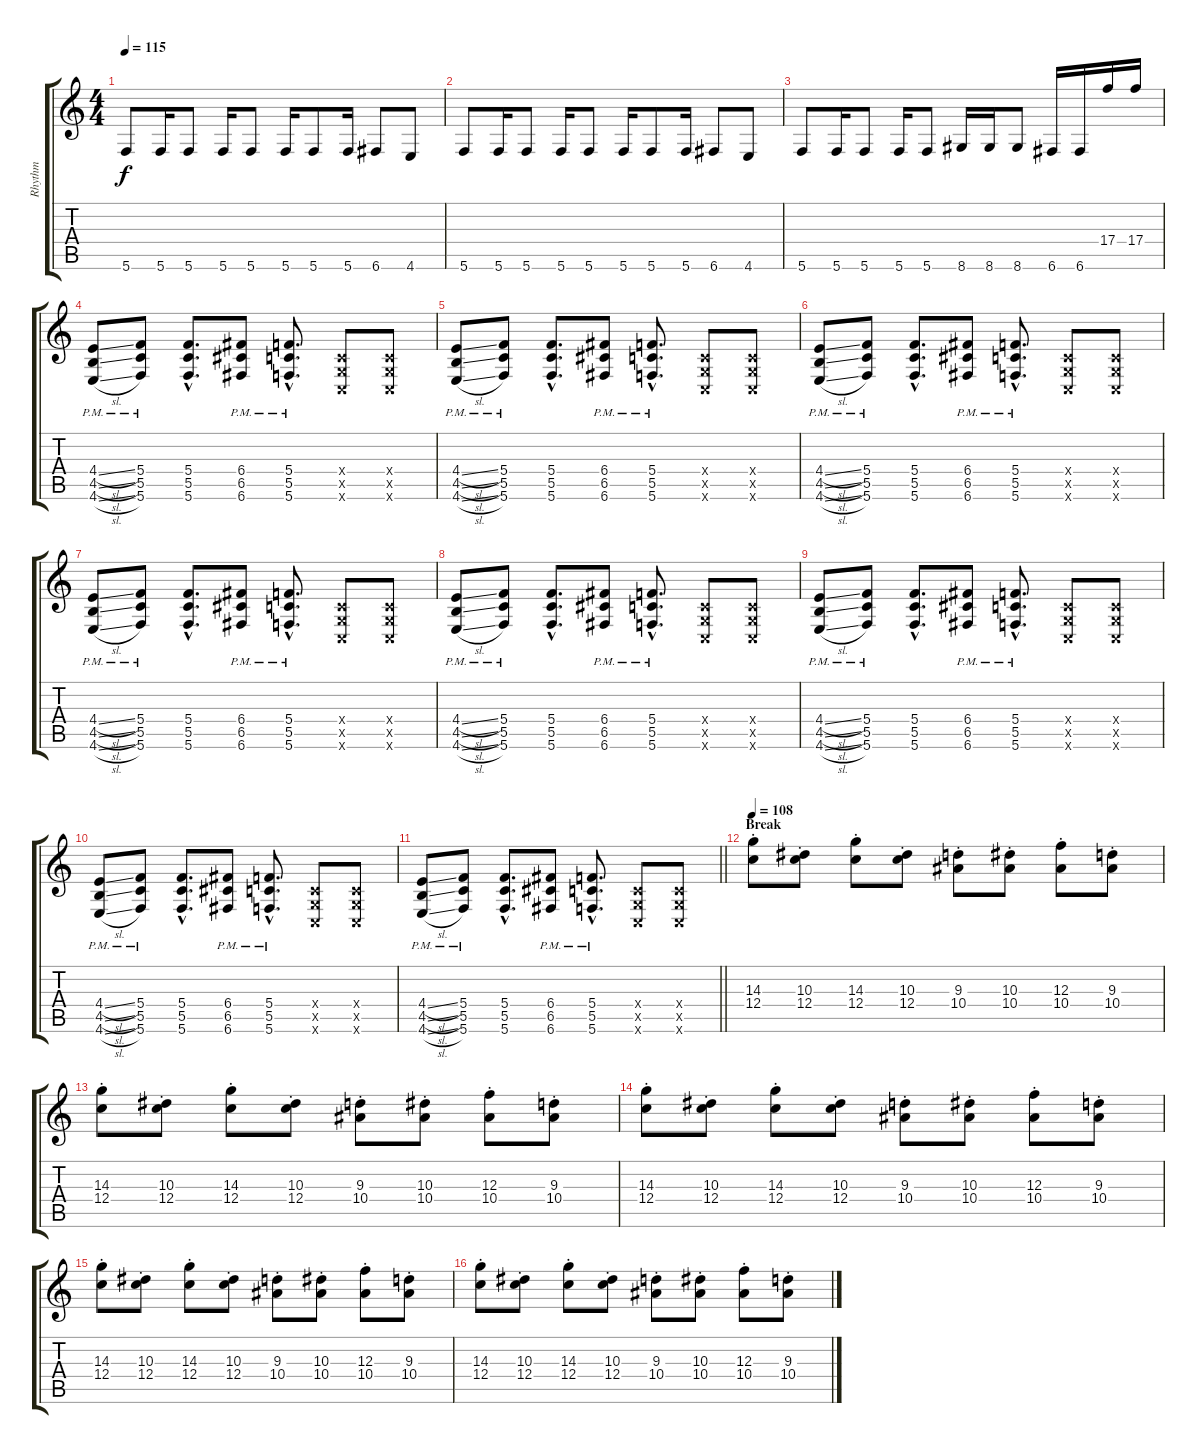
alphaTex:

\track ("Rhythm" "Rhythm") {instrument distortionguitar}
\staff {score tabs}
\tuning (D4 A3 F3 C3 G2 C2) {hide}
\ts (4 4)
\tempo 115
\clef g2
\ks c
5.6.8{dy f} 5.6.16 5.6.8 5.6.16 5.6.8 5.6.16 5.6.8 5.6.16 6.6.8 4.6.8 |
5.6.8 5.6.16 5.6.8 5.6.16 5.6.8 5.6.16 5.6.8 5.6.16 6.6.8 4.6.8 |
5.6.8 5.6.16 5.6.8 5.6.16 5.6.8 8.6.16 8.6.16 8.6.8 6.6.16 6.6.16 17.4.16 17.4.16 |
(4.4{sl pm} 4.5{sl} 4.6{sl pm}).8 (5.4{pm} 5.5{pm} 5.6).8 (5.4{hac} 5.5{hac} 5.6{hac}).8{d} (6.4{pm} 6.5{pm} 6.6{pm}).8 (5.4{hac pm} 5.5{hac pm} 5.6{hac pm}).8{d} (0.4{x} 0.5{x} 0.6{x}).8 (0.4{x} 0.5{x} 0.6{x}).8 |
(4.4{sl pm} 4.5{sl} 4.6{sl pm}).8 (5.4{pm} 5.5{pm} 5.6).8 (5.4{hac} 5.5{hac} 5.6{hac}).8{d} (6.4{pm} 6.5{pm} 6.6{pm}).8 (5.4{hac pm} 5.5{hac pm} 5.6{hac pm}).8{d} (0.4{x} 0.5{x} 0.6{x}).8 (0.4{x} 0.5{x} 0.6{x}).8 |
(4.4{sl pm} 4.5{sl} 4.6{sl pm}).8 (5.4{pm} 5.5{pm} 5.6).8 (5.4{hac} 5.5{hac} 5.6{hac}).8{d} (6.4{pm} 6.5{pm} 6.6{pm}).8 (5.4{hac pm} 5.5{hac pm} 5.6{hac pm}).8{d} (0.4{x} 0.5{x} 0.6{x}).8 (0.4{x} 0.5{x} 0.6{x}).8 |
(4.4{sl pm} 4.5{sl} 4.6{sl pm}).8 (5.4{pm} 5.5{pm} 5.6).8 (5.4{hac} 5.5{hac} 5.6{hac}).8{d} (6.4{pm} 6.5{pm} 6.6{pm}).8 (5.4{hac pm} 5.5{hac pm} 5.6{hac pm}).8{d} (0.4{x} 0.5{x} 0.6{x}).8 (0.4{x} 0.5{x} 0.6{x}).8 |
(4.4{sl pm} 4.5{sl} 4.6{sl pm}).8 (5.4{pm} 5.5{pm} 5.6).8 (5.4{hac} 5.5{hac} 5.6{hac}).8{d} (6.4{pm} 6.5{pm} 6.6{pm}).8 (5.4{hac pm} 5.5{hac pm} 5.6{hac pm}).8{d} (0.4{x} 0.5{x} 0.6{x}).8 (0.4{x} 0.5{x} 0.6{x}).8 |
(4.4{sl pm} 4.5{sl} 4.6{sl pm}).8 (5.4{pm} 5.5{pm} 5.6).8 (5.4{hac} 5.5{hac} 5.6{hac}).8{d} (6.4{pm} 6.5{pm} 6.6{pm}).8 (5.4{hac pm} 5.5{hac pm} 5.6{hac pm}).8{d} (0.4{x} 0.5{x} 0.6{x}).8 (0.4{x} 0.5{x} 0.6{x}).8 |
(4.4{sl pm} 4.5{sl} 4.6{sl pm}).8 (5.4{pm} 5.5{pm} 5.6).8 (5.4{hac} 5.5{hac} 5.6{hac}).8{d} (6.4{pm} 6.5{pm} 6.6{pm}).8 (5.4{hac pm} 5.5{hac pm} 5.6{hac pm}).8{d} (0.4{x} 0.5{x} 0.6{x}).8 (0.4{x} 0.5{x} 0.6{x}).8 |
\barLineRight lightlight
(4.4{sl pm} 4.5{sl} 4.6{sl pm}).8 (5.4{pm} 5.5{pm} 5.6).8 (5.4{hac} 5.5{hac} 5.6{hac}).8{d} (6.4{pm} 6.5{pm} 6.6{pm}).8 (5.4{hac pm} 5.5{hac pm} 5.6{hac pm}).8{d} (0.4{x} 0.5{x} 0.6{x}).8 (0.4{x} 0.5{x} 0.6{x}).8 |
\section ("" "Break")
\tempo 108
(14.3{st} 12.4{st}).8 (10.3{st} 12.4{st}).8 (14.3{st} 12.4{st}).8 (10.3{st} 12.4{st}).8 (9.3{st} 10.4{st}).8 (10.3{st} 10.4{st}).8 (12.3{st} 10.4{st}).8 (9.3{st} 10.4{st}).8 |
(14.3{st} 12.4{st}).8 (10.3{st} 12.4{st}).8 (14.3{st} 12.4{st}).8 (10.3{st} 12.4{st}).8 (9.3{st} 10.4{st}).8 (10.3{st} 10.4{st}).8 (12.3{st} 10.4{st}).8 (9.3{st} 10.4{st}).8 |
(14.3{st} 12.4{st}).8 (10.3{st} 12.4{st}).8 (14.3{st} 12.4{st}).8 (10.3{st} 12.4{st}).8 (9.3{st} 10.4{st}).8 (10.3{st} 10.4{st}).8 (12.3{st} 10.4{st}).8 (9.3{st} 10.4{st}).8 |
(14.3{st} 12.4{st}).8 (10.3{st} 12.4{st}).8 (14.3{st} 12.4{st}).8 (10.3{st} 12.4{st}).8 (9.3{st} 10.4{st}).8 (10.3{st} 10.4{st}).8 (12.3{st} 10.4{st}).8 (9.3{st} 10.4{st}).8 |
(14.3{st} 12.4{st}).8 (10.3{st} 12.4{st}).8 (14.3{st} 12.4{st}).8 (10.3{st} 12.4{st}).8 (9.3{st} 10.4{st}).8 (10.3{st} 10.4{st}).8 (12.3{st} 10.4{st}).8 (9.3{st} 10.4{st}).8
